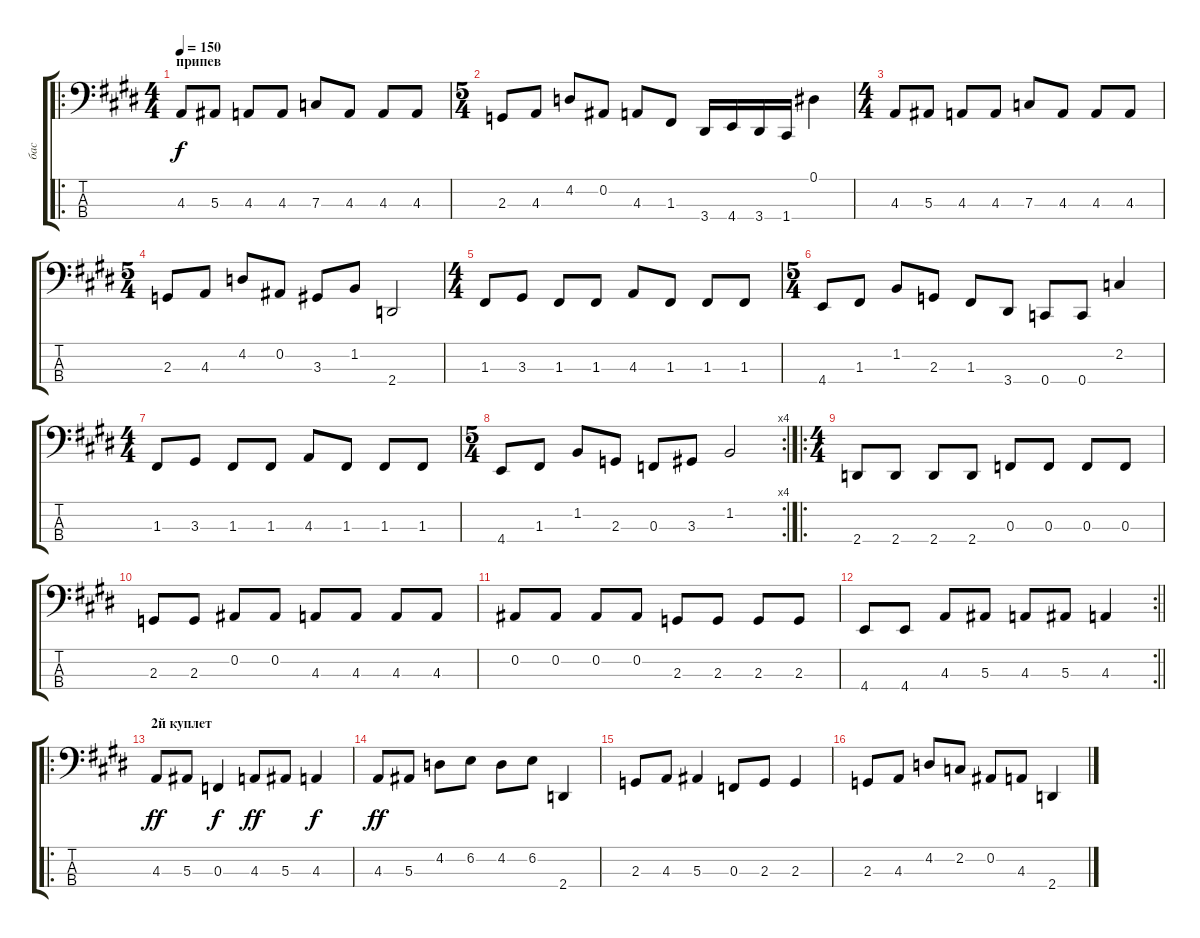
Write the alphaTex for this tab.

\track ("бас" "бас") {instrument electricbassfinger}
\staff {score tabs}
\tuning (Eb2 Bb1 F1 C1) {hide}
\ro
\ts (4 4)
\section ("" "припев")
\tempo 150
\clef f4
\ks c#minor
4.3.8{dy f} 5.3.8 4.3.8 4.3.8 7.3.8 4.3.8 4.3.8 4.3.8 |
\ts (5 4)
2.3.8 4.3.8 4.2.8 0.2.8 4.3.8 1.3.8 3.4.16 4.4.16 3.4.16 1.4.16 0.1.4 |
\ts (4 4)
4.3.8 5.3.8 4.3.8 4.3.8 7.3.8 4.3.8 4.3.8 4.3.8 |
\ts (5 4)
2.3.8 4.3.8 4.2.8 0.2.8 3.3.8 1.2.8 2.4.2 |
\ts (4 4)
1.3.8 3.3.8 1.3.8 1.3.8 4.3.8 1.3.8 1.3.8 1.3.8 |
\ts (5 4)
4.4.8 1.3.8 1.2.8 2.3.8 1.3.8 3.4.8 0.4.8 0.4.8 2.2.4 |
\ts (4 4)
1.3.8 3.3.8 1.3.8 1.3.8 4.3.8 1.3.8 1.3.8 1.3.8 |
\rc 4
\ts (5 4)
4.4.8 1.3.8 1.2.8 2.3.8 0.3.8 3.3.8 1.2.2 |
\ro
\ts (4 4)
2.4.8 2.4.8 2.4.8 2.4.8 0.3.8 0.3.8 0.3.8 0.3.8 |
2.3.8 2.3.8 0.2.8 0.2.8 4.3.8 4.3.8 4.3.8 4.3.8 |
0.2.8 0.2.8 0.2.8 0.2.8 2.3.8 2.3.8 2.3.8 2.3.8 |
\rc 2
\barLineRight lightlight
4.4.8 4.4.8 4.3.8 5.3.8 4.3.8 5.3.8 4.3.4 |
\ro
\section ("" "2й куплет")
4.3.8{dy ff} 5.3.8 0.3.4{dy f} 4.3.8{dy ff} 5.3.8 4.3.4{dy f} |
4.3.8{dy ff} 5.3.8 4.2.8 6.2.8 4.2.8 6.2.8 2.4.4 |
2.3.8 4.3.8 5.3.4 0.3.8 2.3.8 2.3.4 |
2.3.8 4.3.8 4.2.8 2.2.8 0.2.8 4.3.8 2.4.4
